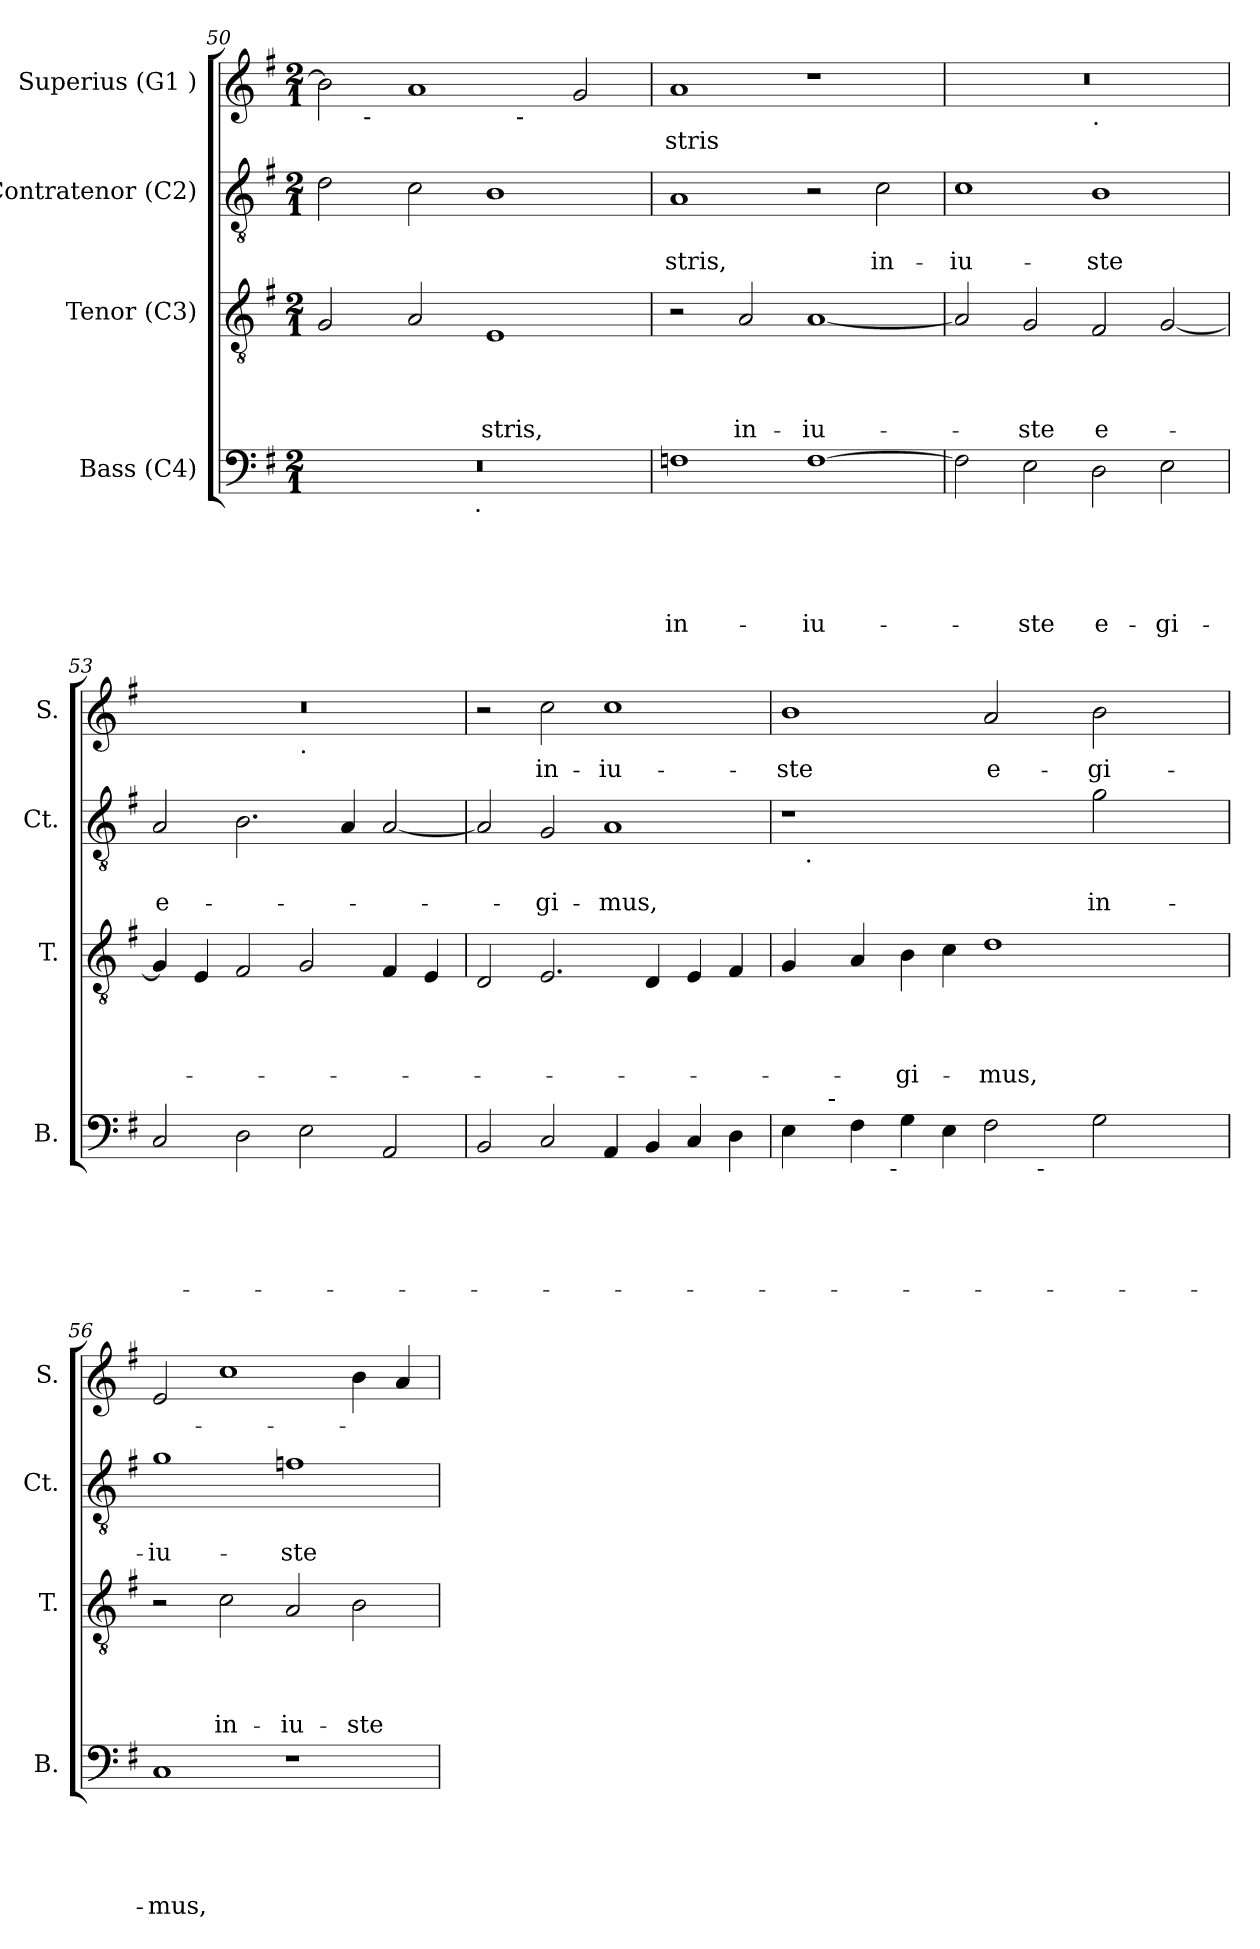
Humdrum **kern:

**kern	**text	**text	**text	**text	**text	**kern	**text	**text	**text	**text	**kern	**text	**text	**kern	**text
*part4	*part4	*part4	*part4	*part4	*part4	*part3	*part3	*part3	*part3	*part3	*part2	*part2	*part2	*part1	*part1
*staff4	*staff4	*staff4	*staff4	*staff4	*staff4	*staff3	*staff3	*staff3	*staff3	*staff3	*staff2	*staff2	*staff2	*staff1	*staff1
*I"Bass (C4)	*	*	*	*	*	*I"Tenor (C3)	*	*	*	*	*I"Contratenor (C2)	*	*	*I"Superius (G1 )	*
*I'B.	*	*	*	*	*	*I'T.	*	*	*	*	*I'Ct.	*	*	*I'S.	*
*clefF4	*	*	*	*	*	*clefGv2	*	*	*	*	*clefGv2	*	*	*clefG2	*
*k[f#]	*	*	*	*	*	*k[f#]	*	*	*	*	*k[f#]	*	*	*k[f#]	*
*G:	*	*	*	*	*	*G:	*	*	*	*	*G:	*	*	*G:	*
*M2/1	*	*	*	*	*	*M2/1	*	*	*	*	*M2/1	*	*	*M2/1	*
=50	=50	=50	=50	=50	=50	=50	=50	=50	=50	=50	=50	=50	=50	=50	=50
*^	*	*	*	*	*	*	*	*	*	*	*	*	*	*^	*
*	*	*	*	*	*	*	*	*	*	*	*	*	*	*	*	*^	*
0r	2ryy	.	.	.	.	.	2G/	.	.	.	.	2d\	.	.	2b\]	4ryy	1ryy	.
!	!	!	!	!	!	!	!	!	!	!	!	!	!	!	!	!LO:TX:b:t=-	!	!
.	.	.	.	.	.	.	.	.	.	.	.	.	.	.	.	1..ryy	.	.
.	4...ryy	.	.	.	.	.	2A/	.	.	.	.	2c\	.	.	1a	.	.	.
!	!LO:TX:b:t=.	!	!	!	!	!	!	!	!	!	!	!	!	!	!	!	!	!
.	1ryy	.	.	.	.	.	.	.	.	.	.	.	.	.	.	.	.	.
!	!	!	!	!	!	!	!	!	!	!	!LO:LY:b	!	!	!	!	!	!	!
.	.	.	.	.	.	.	1E	.	.	.	-stris,	1B	.	.	.	.	8ryy	.
!	!	!	!	!	!	!	!	!	!	!	!	!	!	!	!	!	!LO:TX:b:t=-	!
.	.	.	.	.	.	.	.	.	.	.	.	.	.	.	.	.	2..ryy	.
.	.	.	.	.	.	.	.	.	.	.	.	.	.	.	2g/	.	.	.
.	32ryy	.	.	.	.	.	.	.	.	.	.	.	.	.	.	.	.	.
!!LO:PB:g=z
=51	=51	=51	=51	=51	=51	=51	=51	=51	=51	=51	=51	=51	=51	=51	=51	=51	=51	=51
!	!	!	!	!	!	!LO:LY:b	!	!	!	!	!	!	!	!LO:LY:b	!	!	!	!LO:LY:b
*v	*v	*	*	*	*	*	*	*	*	*	*	*	*	*	*v	*v	*v	*
1Fn	.	.	.	.	in-	2r	.	.	.	.	1A	.	-stris,	1a	-stris
!	!	!	!	!	!	!	!	!	!	!LO:LY:b	!	!	!	!	!
.	.	.	.	.	.	2A/	.	.	.	in-	.	.	.	.	.
!	!	!	!	!	!LO:LY:b	!	!	!	!	!LO:LY:b	!	!	!	!	!
[>1F	.	.	.	.	-iu-	[<1A	.	.	.	-iu-	2r	.	.	1r	.
!	!	!	!	!	!	!	!	!	!	!	!	!	!LO:LY:b	!	!
.	.	.	.	.	.	.	.	.	.	.	2c\	.	in-	.	.
=52	=52	=52	=52	=52	=52	=52	=52	=52	=52	=52	=52	=52	=52	=52	=52
!	!	!	!	!	!	!	!	!	!	!	!	!	!LO:LY:b	!	!
*	*	*	*	*	*	*	*	*	*	*	*	*	*	*^	*
2F\]	.	.	.	.	.	2A/]	.	.	.	.	1c	.	-iu-	0r	1ryy	.
!	!	!	!	!	!LO:LY:b	!	!	!	!	!LO:LY:b	!	!	!	!	!	!
2E\	.	.	.	.	-ste	2G/	.	.	.	-ste	.	.	.	.	.	.
!	!	!	!	!	!	!	!	!	!	!	!	!	!	!	!LO:TX:b:t=.	!
!	!	!	!	!	!LO:LY:b	!	!	!	!	!LO:LY:b:rj	!	!	!LO:LY:b	!	!	!
2D\	.	.	.	.	e-	2F#/	.	.	.	e-	1B	.	-ste	.	1ryy	.
!	!	!	!	!	!LO:LY:b	!	!	!	!	!	!	!	!	!	!	!
2E\	.	.	.	.	-gi-	[<2G/	.	.	.	.	.	.	.	.	.	.
=53	=53	=53	=53	=53	=53	=53	=53	=53	=53	=53	=53	=53	=53	=53	=53	=53
!	!	!	!	!	!	!	!	!	!	!	!	!	!LO:LY:b:rj	!	!	!
2C/	.	.	.	.	.	4G/]	.	.	.	.	2A/	.	e-	0r	1ryy	.
.	.	.	.	.	.	4E/	.	.	.	.	.	.	.	.	.	.
2D\	.	.	.	.	.	2F#/	.	.	.	.	2.B\	.	.	.	.	.
!	!	!	!	!	!	!	!	!	!	!	!	!	!	!	!LO:TX:b:t=.	!
2E\	.	.	.	.	.	2G/	.	.	.	.	.	.	.	.	1ryy	.
.	.	.	.	.	.	.	.	.	.	.	4A/	.	.	.	.	.
2AA/	.	.	.	.	.	4F#/	.	.	.	.	[<2A/	.	.	.	.	.
.	.	.	.	.	.	4E/	.	.	.	.	.	.	.	.	.	.
*	*	*	*	*	*	*	*	*	*	*	*	*	*	*v	*v	*
=54	=54	=54	=54	=54	=54	=54	=54	=54	=54	=54	=54	=54	=54	=54	=54
2BB/	.	.	.	.	.	2D/	.	.	.	.	2A/]	.	.	2r	.
!	!	!	!	!	!	!	!	!	!	!	!	!	!LO:LY:b	!	!LO:LY:b
2C/	.	.	.	.	.	2.E/	.	.	.	.	2G/	.	-gi-	2cc\	in-
!	!	!	!	!	!	!	!	!	!	!	!	!	!LO:LY:b	!	!LO:LY:b
4AA/	.	.	.	.	.	.	.	.	.	.	1A	.	-mus,	1cc	-iu-
4BB/	.	.	.	.	.	4D/	.	.	.	.	.	.	.	.	.
4C/	.	.	.	.	.	4E/	.	.	.	.	.	.	.	.	.
4D\	.	.	.	.	.	4F#/	.	.	.	.	.	.	.	.	.
!!LO:LB:g=z
=55	=55	=55	=55	=55	=55	=55	=55	=55	=55	=55	=55	=55	=55	=55	=55
!	!	!	!	!	!	!	!	!	!	!	!	!	!	!	!LO:LY:b
*^	*	*	*	*	*	*	*	*	*	*	*^	*	*	*	*
*	*^	*	*	*	*	*	*	*	*	*	*	*	*	*	*	*	*
*	*	*^	*	*	*	*	*	*	*	*	*	*	*	*	*	*	*	*
4E\	8ryy	4...ryy	1ryy	.	.	.	.	.	4G/	.	.	.	.	1r	16.ryy	.	.	1b	-ste
!	!	!	!	!	!	!	!	!	!	!	!	!	!	!	!LO:TX:b:t=.	!	!	!	!
.	.	.	.	.	.	.	.	.	.	.	.	.	.	.	1ryy	.	.	.	.
.	32ryy	.	.	.	.	.	.	.	.	.	.	.	.	.	.	.	.	.	.
!	!LO:TX:a:t=-	!	!	!	!	!	!	!	!	!	!	!	!	!	!	!	!	!	!
.	1ryy	.	.	.	.	.	.	.	.	.	.	.	.	.	.	.	.	.	.
4F#\	.	.	.	.	.	.	.	.	4A/	.	.	.	.	.	.	.	.	.	.
!	!	!LO:TX:b:t=-	!	!	!	!	!	!	!	!	!	!	!	!	!	!	!	!	!
.	.	1ryy	.	.	.	.	.	.	.	.	.	.	.	.	.	.	.	.	.
!	!	!	!	!	!	!	!	!	!	!	!	!	!LO:LY:b	!	!	!	!	!	!
4G\	.	.	.	.	.	.	.	.	4B\	.	.	.	-gi-	.	.	.	.	.	.
4E\	.	.	.	.	.	.	.	.	4c\	.	.	.	.	.	.	.	.	.	.
!	!	!	!	!	!	!	!	!	!	!	!	!	!LO:LY:b	!	!	!	!	!	!LO:LY:b
2F#\	.	.	8.ryy	.	.	.	.	.	1d	.	.	.	-mus,	2ryy	.	.	.	2a/	e-
.	.	.	.	.	.	.	.	.	.	.	.	.	.	.	2ryy	.	.	.	.
.	2ryy	.	.	.	.	.	.	.	.	.	.	.	.	.	.	.	.	.	.
!	!	!	!LO:TX:b:t=-	!	!	!	!	!	!	!	!	!	!	!	!	!	!	!	!
.	.	.	2ryy	.	.	.	.	.	.	.	.	.	.	.	.	.	.	.	.
.	.	2ryy	.	.	.	.	.	.	.	.	.	.	.	.	.	.	.	.	.
!	!	!	!	!	!	!	!	!	!	!	!	!	!	!	!	!	!LO:LY:b	!	!LO:LY:b
2G\	.	.	.	.	.	.	.	.	.	.	.	.	.	2g\	.	.	in-	2b\	-gi-
.	.	.	.	.	.	.	.	.	.	.	.	.	.	.	4ryy	.	.	.	.
.	4ryy	.	.	.	.	.	.	.	.	.	.	.	.	.	.	.	.	.	.
.	.	.	4ryy	.	.	.	.	.	.	.	.	.	.	.	.	.	.	.	.
.	.	.	.	.	.	.	.	.	.	.	.	.	.	.	8ryy	.	.	.	.
.	16.ryy	.	.	.	.	.	.	.	.	.	.	.	.	.	.	.	.	.	.
.	.	.	16ryy	.	.	.	.	.	.	.	.	.	.	.	.	.	.	.	.
.	.	32ryy	.	.	.	.	.	.	.	.	.	.	.	.	32ryy	.	.	.	.
=56	=56	=56	=56	=56	=56	=56	=56	=56	=56	=56	=56	=56	=56	=56	=56	=56	=56	=56	=56
!	!	!	!	!	!	!	!	!LO:LY:b	!	!	!	!	!	!	!	!	!LO:LY:b	!	!
*v	*v	*v	*v	*	*	*	*	*	*	*	*	*	*	*v	*v	*	*	*	*
1C	.	.	.	.	-mus,	2r	.	.	.	.	1g	.	-iu-	2e/	.
!	!	!	!	!	!	!	!	!	!	!LO:LY:b	!	!	!	!	!
.	.	.	.	.	.	2c\	.	.	.	in-	.	.	.	1cc	.
!	!	!	!	!	!	!	!	!	!	!LO:LY:b	!	!	!LO:LY:b	!	!
1r	.	.	.	.	.	2A/	.	.	.	-iu-	1fn	.	-ste	.	.
!	!	!	!	!	!	!	!	!	!	!LO:LY:b	!	!	!	!	!
.	.	.	.	.	.	2B\	.	.	.	-ste	.	.	.	4b\	.
.	.	.	.	.	.	.	.	.	.	.	.	.	.	4a/	.
=	=	=	=	=	=	=	=	=	=	=	=	=	=	=	=
*-	*-	*-	*-	*-	*-	*-	*-	*-	*-	*-	*-	*-	*-	*-	*-
